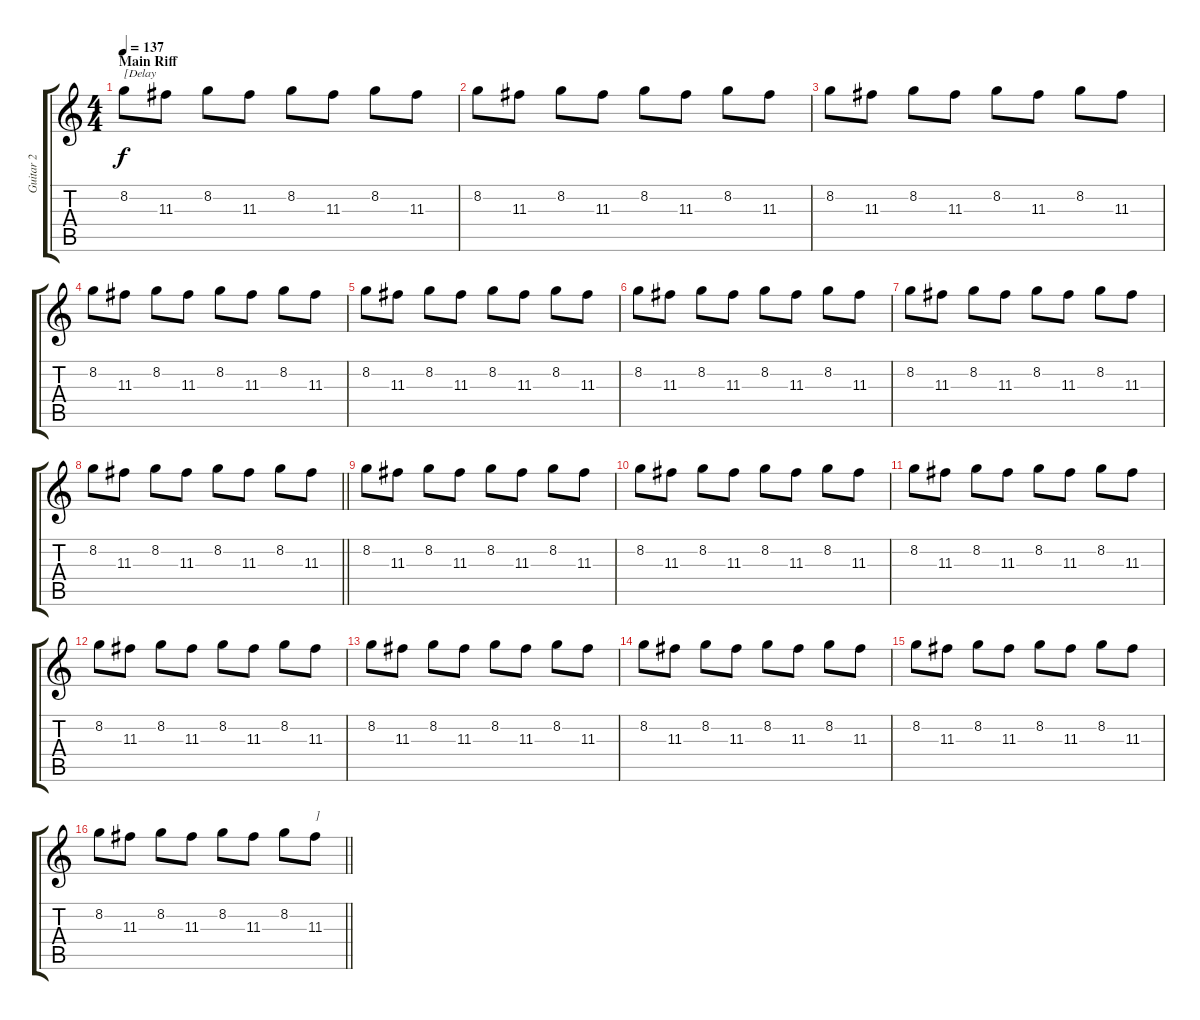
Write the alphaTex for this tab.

\track ("Guitar 2" "Guitar 2") {instrument overdrivenguitar}
\staff {score tabs}
\tuning (E4 B3 G3 D3 A2 E2) {hide}
\ts (4 4)
\section ("" "Main Riff")
\tempo 137
\clef g2
\ks c
8.2.8{txt "[Delay" dy f} 11.3.8 8.2.8 11.3.8 8.2.8 11.3.8 8.2.8 11.3.8 |
8.2.8 11.3.8 8.2.8 11.3.8 8.2.8 11.3.8 8.2.8 11.3.8 |
8.2.8 11.3.8 8.2.8 11.3.8 8.2.8 11.3.8 8.2.8 11.3.8 |
8.2.8 11.3.8 8.2.8 11.3.8 8.2.8 11.3.8 8.2.8 11.3.8 |
8.2.8 11.3.8 8.2.8 11.3.8 8.2.8 11.3.8 8.2.8 11.3.8 |
8.2.8 11.3.8 8.2.8 11.3.8 8.2.8 11.3.8 8.2.8 11.3.8 |
8.2.8 11.3.8 8.2.8 11.3.8 8.2.8 11.3.8 8.2.8 11.3.8 |
\barLineRight lightlight
8.2.8 11.3.8 8.2.8 11.3.8 8.2.8 11.3.8 8.2.8 11.3.8 |
\section ("" "")
8.2.8 11.3.8 8.2.8 11.3.8 8.2.8 11.3.8 8.2.8 11.3.8 |
8.2.8 11.3.8 8.2.8 11.3.8 8.2.8 11.3.8 8.2.8 11.3.8 |
8.2.8 11.3.8 8.2.8 11.3.8 8.2.8 11.3.8 8.2.8 11.3.8 |
8.2.8 11.3.8 8.2.8 11.3.8 8.2.8 11.3.8 8.2.8 11.3.8 |
8.2.8 11.3.8 8.2.8 11.3.8 8.2.8 11.3.8 8.2.8 11.3.8 |
8.2.8 11.3.8 8.2.8 11.3.8 8.2.8 11.3.8 8.2.8 11.3.8 |
8.2.8 11.3.8 8.2.8 11.3.8 8.2.8 11.3.8 8.2.8 11.3.8 |
\barLineRight lightlight
8.2.8 11.3.8 8.2.8 11.3.8 8.2.8 11.3.8 8.2.8 11.3.8{txt "]"}
